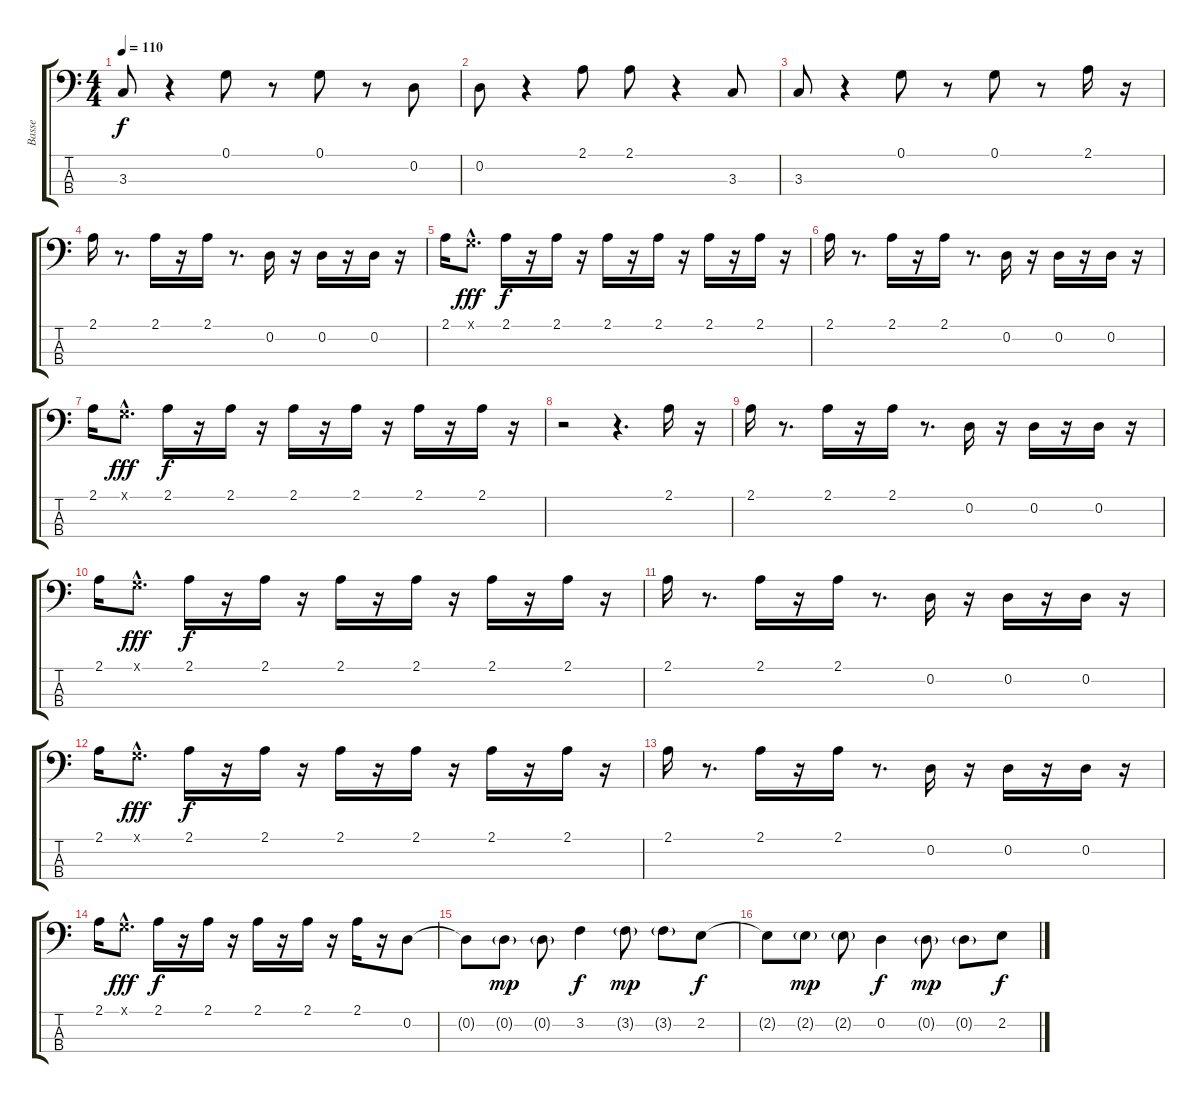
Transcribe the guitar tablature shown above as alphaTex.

\track ("Basse" "Basse") {instrument fretlessbass}
\staff {score tabs}
\tuning (G2 D2 A1 E1) {hide}
\ts (4 4)
\tempo 110
\clef f4
\ks c
3.3.8{dy f} r.4 0.1.8 r.8 0.1.8 r.8 0.2.8 |
0.2.8 r.4 2.1.8 2.1.8 r.4 3.3.8 |
3.3.8 r.4 0.1.8 r.8 0.1.8 r.8 2.1.16 r.16 |
2.1.16 r.8{d} 2.1.16 r.16 2.1.16 r.8{d} 0.2.16 r.16 0.2.16 r.16 0.2.16 r.16 |
2.1.16 0.1{hac x}.8{d dy fff} 2.1.16{dy f} r.16 2.1.16 r.16 2.1.16 r.16 2.1.16 r.16 2.1.16 r.16 2.1.16 r.16 |
2.1.16 r.8{d} 2.1.16 r.16 2.1.16 r.8{d} 0.2.16 r.16 0.2.16 r.16 0.2.16 r.16 |
2.1.16 0.1{hac x}.8{d dy fff} 2.1.16{dy f} r.16 2.1.16 r.16 2.1.16 r.16 2.1.16 r.16 2.1.16 r.16 2.1.16 r.16 |
r.2 r.4{d} 2.1.16 r.16 |
2.1.16 r.8{d} 2.1.16 r.16 2.1.16 r.8{d} 0.2.16 r.16 0.2.16 r.16 0.2.16 r.16 |
2.1.16 0.1{hac x}.8{d dy fff} 2.1.16{dy f} r.16 2.1.16 r.16 2.1.16 r.16 2.1.16 r.16 2.1.16 r.16 2.1.16 r.16 |
2.1.16 r.8{d} 2.1.16 r.16 2.1.16 r.8{d} 0.2.16 r.16 0.2.16 r.16 0.2.16 r.16 |
2.1.16 0.1{hac x}.8{d dy fff} 2.1.16{dy f} r.16 2.1.16 r.16 2.1.16 r.16 2.1.16 r.16 2.1.16 r.16 2.1.16 r.16 |
2.1.16 r.8{d} 2.1.16 r.16 2.1.16 r.8{d} 0.2.16 r.16 0.2.16 r.16 0.2.16 r.16 |
2.1.16 0.1{hac x}.8{d dy fff} 2.1.16{dy f} r.16 2.1.16 r.16 2.1.16 r.16 2.1.16 r.16 2.1.16 r.16 0.2.8 |
0.2{t}.8 0.2{g}.8{dy mp} 0.2{g}.8 3.2.4{dy f} 3.2{g}.8{dy mp} 3.2{g}.8 2.2.8{dy f} |
2.2{t}.8 2.2{g}.8{dy mp} 2.2{g}.8 0.2.4{dy f} 0.2{g}.8{dy mp} 0.2{g}.8 2.2.8{dy f}
